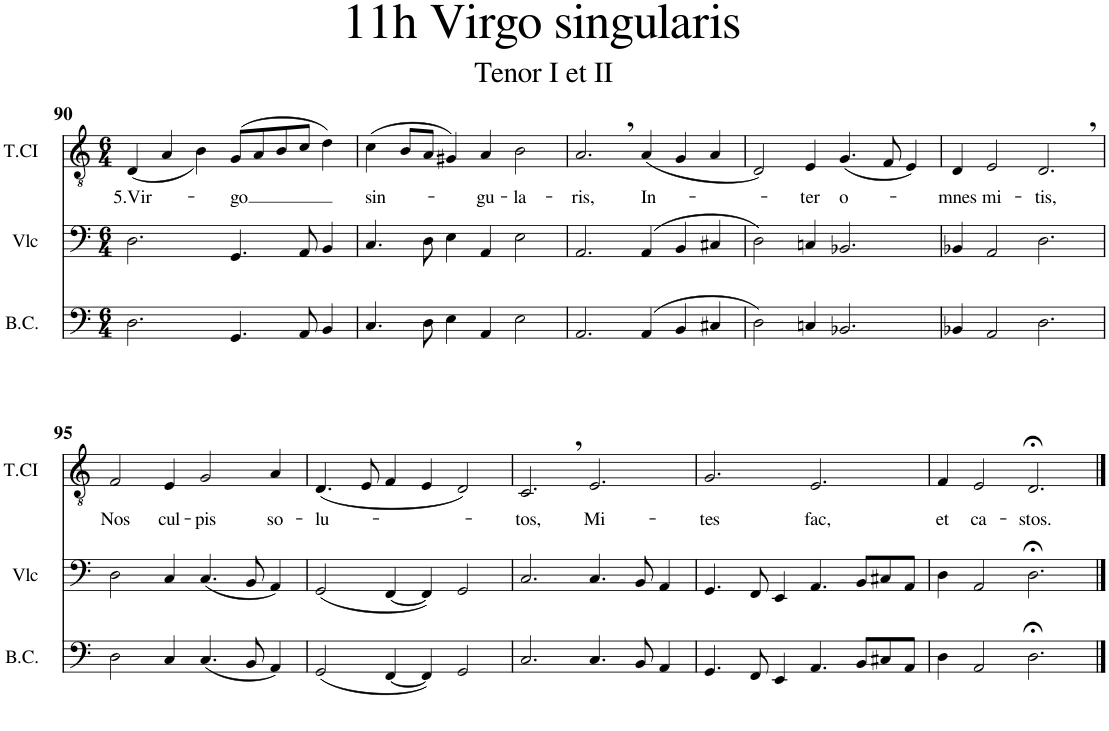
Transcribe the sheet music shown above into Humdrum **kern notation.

**kern	**kern	**kern	**text	**kern
*part4	*part3	*part2	*part2	*part1
*staff4	*staff3	*staff2	*staff2	*staff1
*I"Basse Continue	*I"Violoncelle	*I"Tenor CI	*	*I"Soprano CI
*I'B.C.	*I'Vlc	*I'T.CI	*	*I'S.CI
!!LO:PB:g=z
*clefF4	*clefF4	*clefGv2	*	*clefG2
*k[]	*k[]	*k[]	*	*k[]
*M6/4	*M6/4	*M6/4	*	*M6/4
=90	=90	=90	=90	=90
!	!	!	!LO:LY:b	!
2.D\	2.D\	(<4D/	5.Vir-	1.r
.	.	4A/	.	.
.	.	4B\)	.	.
!	!	!	!LO:LY:b	!
4.GG/	4.GG/	(8G/L	-go	.
.	.	8A/	.	.
.	.	8B/	.	.
8AA/	8AA/	8c/J	.	.
4BB/	4BB/	4d\)	.	.
=91	=91	=91	=91	=91
!	!	!	!LO:LY:b	!
4.C/	4.C/	(4c\	sin-	1.r
.	.	8B/L	.	.
8D\	8D\	8A/J	.	.
4E\	4E\	4G#X/)	.	.
!	!	!	!LO:LY:b	!
4AA/	4AA/	4A/	-gu-	.
!	!	!	!LO:LY:b	!
2E\	2E\	2B\	-la-	.
=92	=92	=92	=92	=92
!	!	!	!LO:LY:b	!
2.AA/	2.AA/	2.A,/	-ris,	1.r
!	!	!	!LO:LY:b	!
(4AA/	(4AA/	(4A/	In-	.
4BB/	4BB/	4G/	.	.
4C#X/	4C#X/	4A/	.	.
=93	=93	=93	=93	=93
2D\)	2D\)	2D/)	.	1.r
!	!	!	!LO:LY:b	!
4Cn/	4Cn/	4E/	-ter	.
!	!	!	!LO:LY:b	!
2.BB-X/	2.BB-X/	(4.G/	o-	.
.	.	8F/	.	.
.	.	4E/)	.	.
=94	=94	=94	=94	=94
!	!	!	!LO:LY:b	!
4BB-X/	4BB-X/	4D/	-mnes	1.r
!	!	!	!LO:LY:b	!
2AA/	2AA/	2E/	mi-	.
!	!	!	!LO:LY:b	!
2.D\	2.D\	2.D,/	-tis,	.
!!LO:LB:g=z
=95	=95	=95	=95	=95
!	!	!	!LO:LY:b	!
2D\	2D\	2F/	Nos	1.r
!	!	!	!LO:LY:b	!
4C/	4C/	4E/	cul-	.
!	!	!	!LO:LY:b	!
(4.C/	(4.C/	2G/	-pis	.
8BB/	8BB/	.	.	.
!	!	!	!LO:LY:b	!
4AA/)	4AA/)	4A/	so-	.
=96	=96	=96	=96	=96
!	!	!	!LO:LY:b	!
(2GG/	(2GG/	(4.D/	-lu-	1.r
.	.	8E/	.	.
[4FF/	[4FF/	4F/	.	.
4FF/])	4FF/])	4E/	.	.
2GG/	2GG/	2D/)	.	.
=97	=97	=97	=97	=97
!	!	!	!LO:LY:b	!
2.C/	2.C/	2.C,/	-tos,	1.r
!	!	!	!LO:LY:b	!
4.C/	4.C/	2.E/	Mi-	.
8BB/	8BB/	.	.	.
4AA/	4AA/	.	.	.
=98	=98	=98	=98	=98
!	!	!	!LO:LY:b	!
4.GG/	4.GG/	2.G/	-tes	1.r
8FF/	8FF/	.	.	.
4EE/	4EE/	.	.	.
!	!	!	!LO:LY:b	!
4.AA/	4.AA/	2.E/	fac,	.
8BB/L	8BB/L	.	.	.
8C#X/	8C#X/	.	.	.
8AA/J	8AA/J	.	.	.
=99	=99	=99	=99	=99
!	!	!	!LO:LY:b	!
4D\	4D\	4F/	et	1.r
!	!	!	!LO:LY:b	!
2AA/	2AA/	2E/	ca-	.
!	!	!	!LO:LY:b	!
2.D;<\	2.D;<\	2.D;</	-stos.	.
==	==	==	==	==
*-	*-	*-	*-	*-
